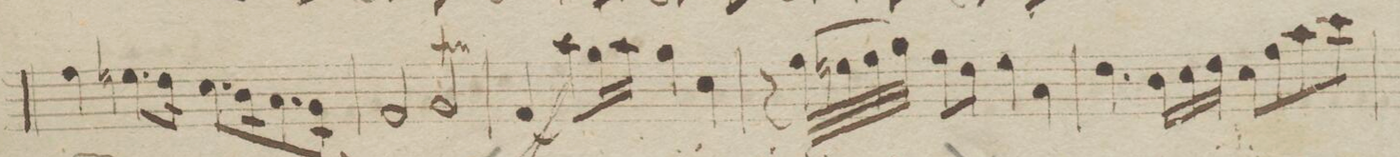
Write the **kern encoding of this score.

**kern	**dynam
*I"Violio 1mo	*
*clefG2	*
*k[e-b-]	*
*met(c)	*
*M4/4	*
4ff\	.
8.een\L	.
16dd\Jk	.
8.cc\L	.
16b-\K	.
8.a\	.
16g\Jk	.
=49	=49
2f/	.
2g/T	.
=50	=50
4f/	.
8aa\L	f
16gg\L	.
16aa\JJ	.
4gg\	.
4cc\	.
=51	=51
8r	.
(32ff\LLL	.
32een\	.
32ff\	.
32gg\JJJ)	.
8ff\L	.
8dd\J	.
4ee\	.
4a\	.
=52	=52
4.dd\	.
24b-\LL	.
24cc\	.
24dd\JJ	.
8cc\L	.
8ff\	.
8aa\	.
8ccc\J	.
=53	=53
*-	*-
